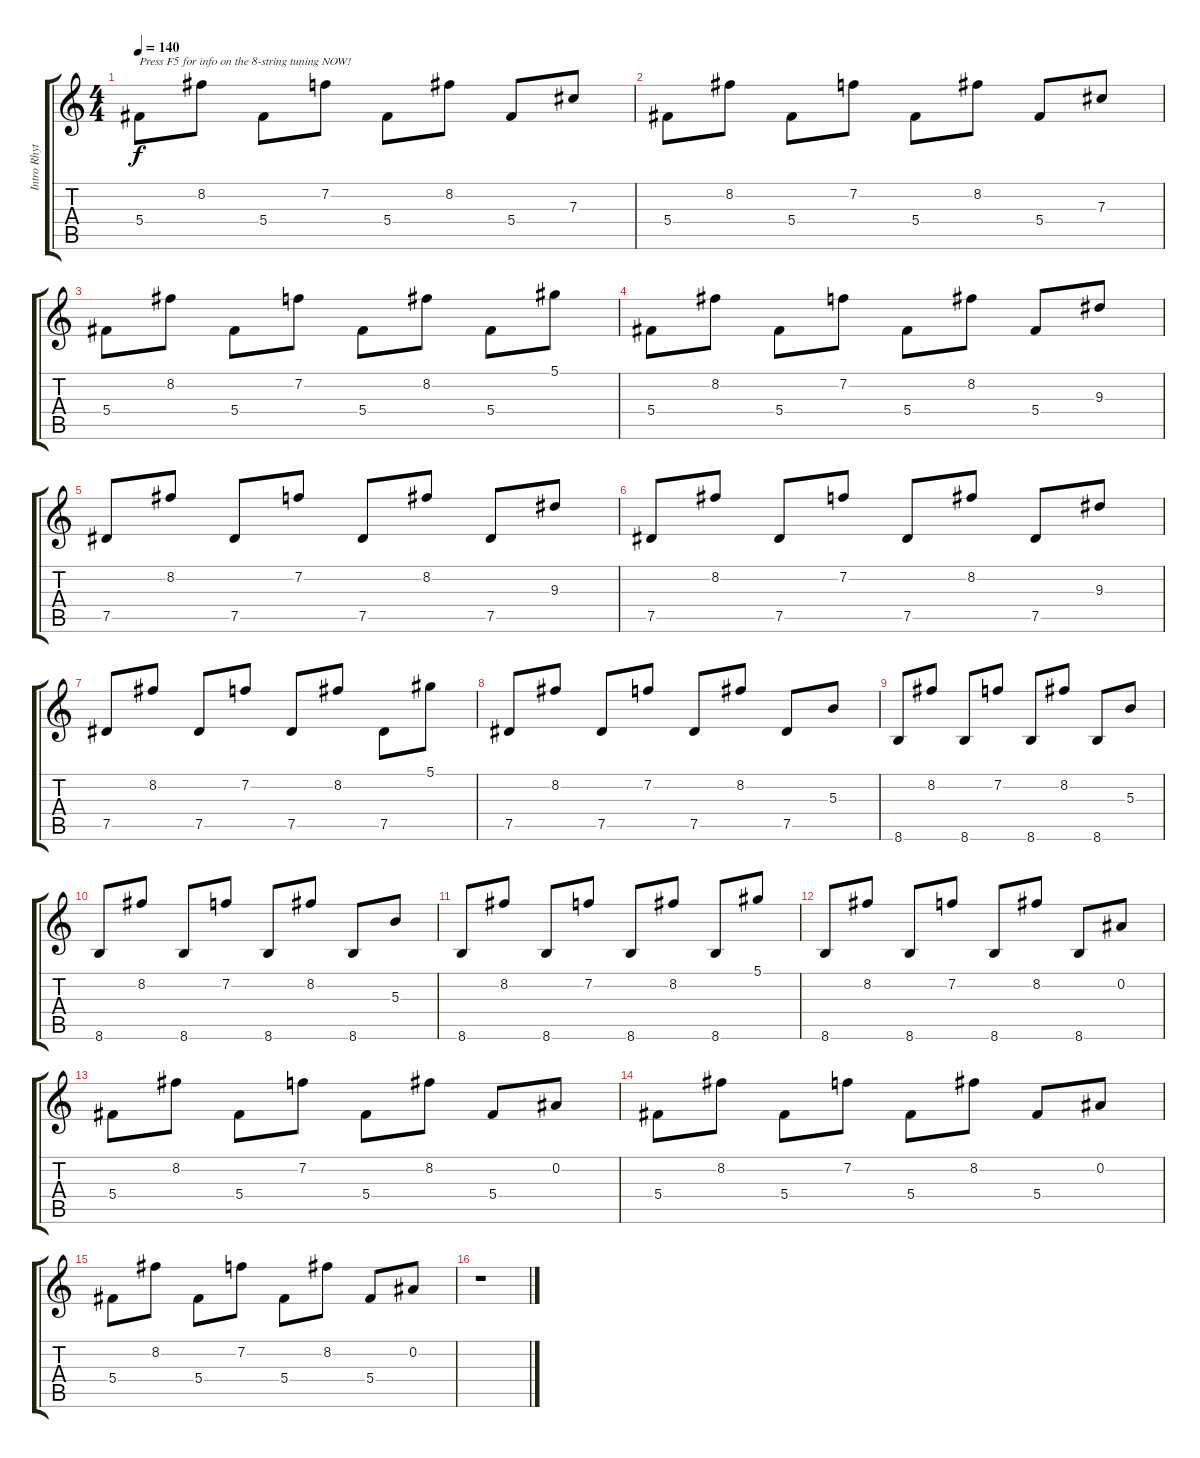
\track ("Intro Rhythm Distorted" "Intro Rhyt") {instrument overdrivenguitar}
\staff {score tabs}
\tuning (Eb4 Bb3 Gb3 Db3 Ab2 Eb2) {hide}
\ts (4 4)
\tempo 140
\clef g2
\ks c
5.4.8{txt "Press F5 for info on the 8-string tuning NOW!" dy f instrument overdrivenguitar} 8.2.8 5.4.8 7.2.8 5.4.8 8.2.8 5.4.8 7.3.8 |
5.4.8 8.2.8 5.4.8 7.2.8 5.4.8 8.2.8 5.4.8 7.3.8 |
5.4.8 8.2.8 5.4.8 7.2.8 5.4.8 8.2.8 5.4.8 5.1.8 |
5.4.8 8.2.8 5.4.8 7.2.8 5.4.8 8.2.8 5.4.8 9.3.8 |
7.5.8 8.2.8 7.5.8 7.2.8 7.5.8 8.2.8 7.5.8 9.3.8 |
7.5.8 8.2.8 7.5.8 7.2.8 7.5.8 8.2.8 7.5.8 9.3.8 |
7.5.8 8.2.8 7.5.8 7.2.8 7.5.8 8.2.8 7.5.8 5.1.8 |
7.5.8 8.2.8 7.5.8 7.2.8 7.5.8 8.2.8 7.5.8 5.3.8 |
8.6.8 8.2.8 8.6.8 7.2.8 8.6.8 8.2.8 8.6.8 5.3.8 |
8.6.8 8.2.8 8.6.8 7.2.8 8.6.8 8.2.8 8.6.8 5.3.8 |
8.6.8 8.2.8 8.6.8 7.2.8 8.6.8 8.2.8 8.6.8 5.1.8 |
8.6.8 8.2.8 8.6.8 7.2.8 8.6.8 8.2.8 8.6.8 0.2.8 |
5.4.8 8.2.8 5.4.8 7.2.8 5.4.8 8.2.8 5.4.8 0.2.8 |
5.4.8 8.2.8 5.4.8 7.2.8 5.4.8 8.2.8 5.4.8 0.2.8 |
5.4.8 8.2.8 5.4.8 7.2.8 5.4.8 8.2.8 5.4.8 0.2.8 |
r.1
